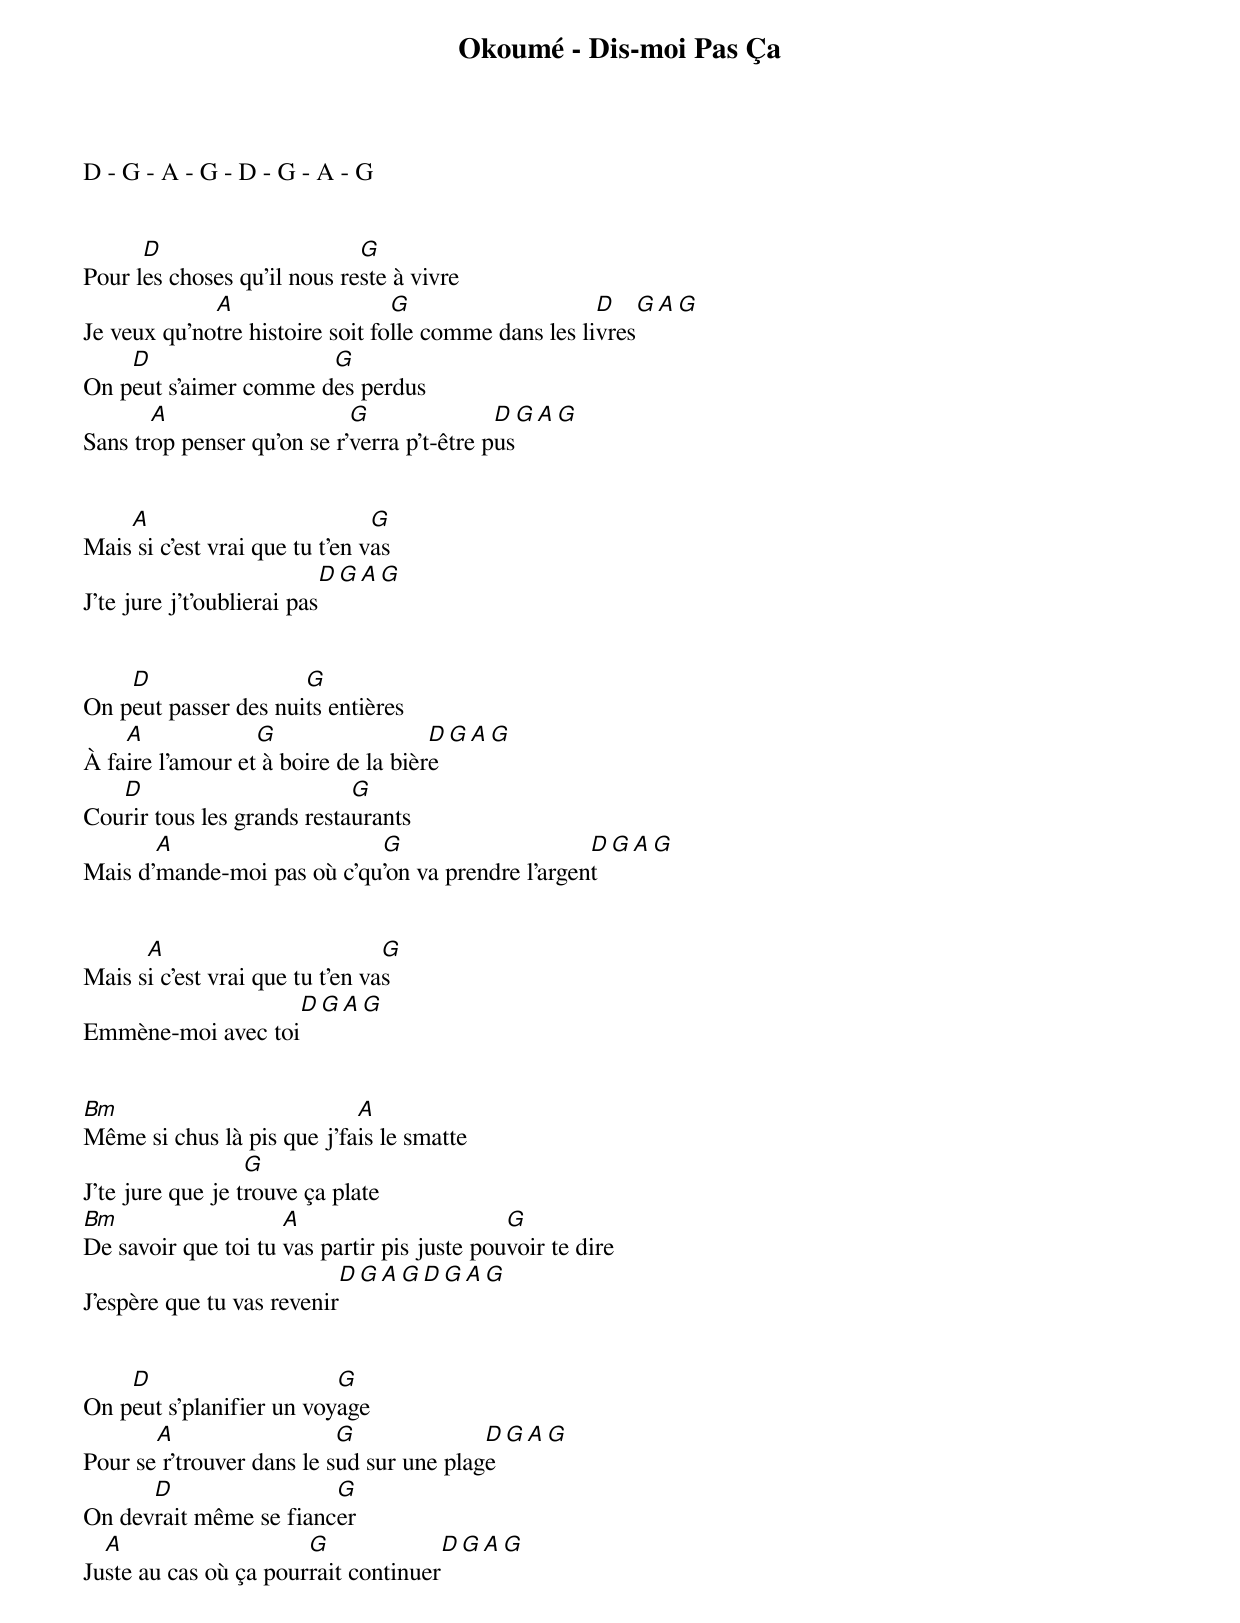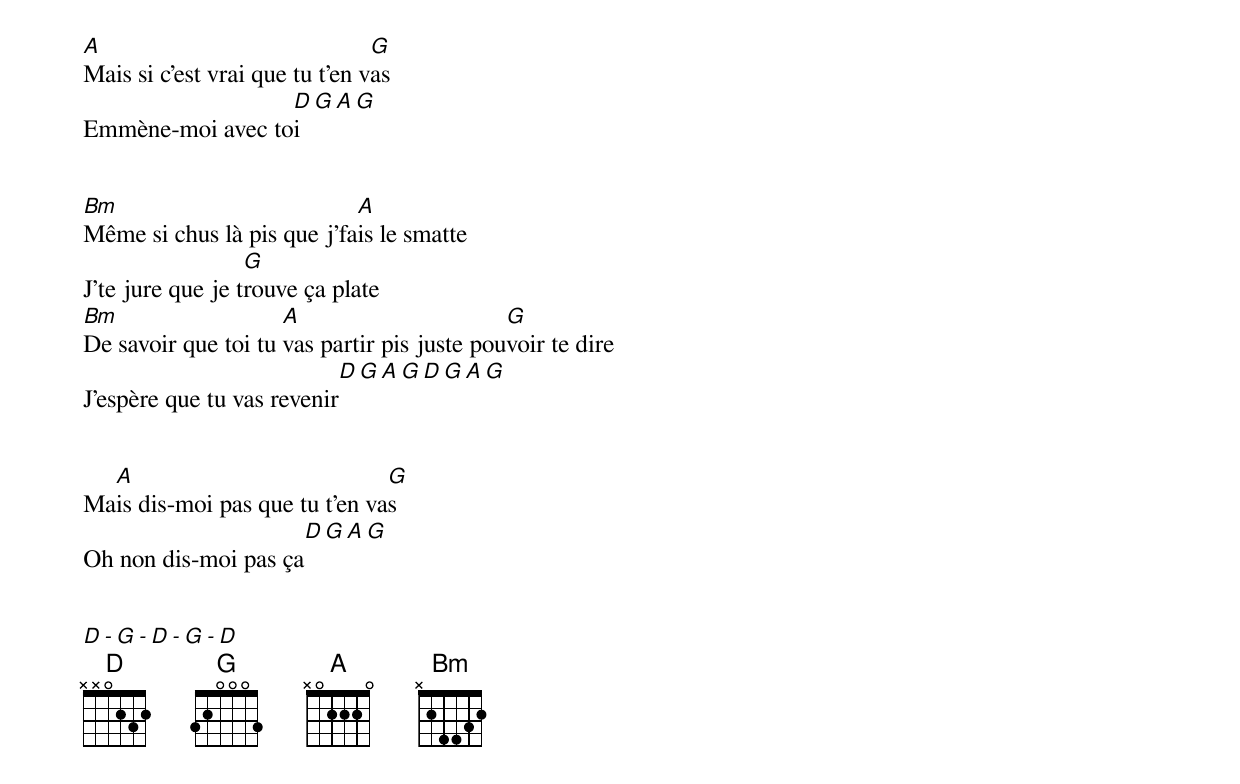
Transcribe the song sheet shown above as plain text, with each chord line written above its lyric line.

Okoumé - Dis-moi Pas Ça

D - G - A - G - D - G - A - G


      D                      G
Pour les choses qu'il nous reste à vivre
             A                   G                    D      G  A  G
Je veux qu'notre histoire soit folle comme dans les livres
    D                  G
On peut s'aimer comme des perdus
       A                    G               D      G  A  G
Sans trop penser qu'on se r'verra p't-être pus


    A                           G
Mais si c'est vrai que tu t'en vas
                           D     G  A  G
J'te jure j't'oublierai pas


    D                 G
On peut passer des nuits entières
    A             G                  D        G  A  G
À faire l'amour et à boire de la bière
   D                        G
Courir tous les grands restaurants
       A                    G                     D       G  A  G
Mais d'mande-moi pas où c'qu'on va prendre l'argent


      A                          G
Mais si c'est vrai que tu t'en vas
                   D    G  A  G
Emmène-moi avec toi


Bm                          A
Même si chus là pis que j'fais le smatte
                  G
J'te jure que je trouve ça plate
Bm                   A                       G
De savoir que toi tu vas partir pis juste pouvoir te dire
                           D     G  A  G  D  G  A  G
J'espère que tu vas revenir


    D                     G
On peut s'planifier un voyage
       A                   G              D         G  A  G
Pour se r'trouver dans le sud sur une plage
      D                 G
On devrait même se fiancer
  A                    G             D     G  A  G
Juste au cas où ça pourrait continuer


A                               G
Mais si c'est vrai que tu t'en vas
                  D    G  A  G
Emmène-moi avec toi


Bm                          A
Même si chus là pis que j'fais le smatte
                  G
J'te jure que je trouve ça plate
Bm                   A                       G
De savoir que toi tu vas partir pis juste pouvoir te dire
                           D     G  A  G  D  G  A  G
J'espère que tu vas revenir


  A                            G
Mais dis-moi pas que tu t'en vas
                     D    G  A  G
Oh non dis-moi pas ça


D - G - D - G - D
